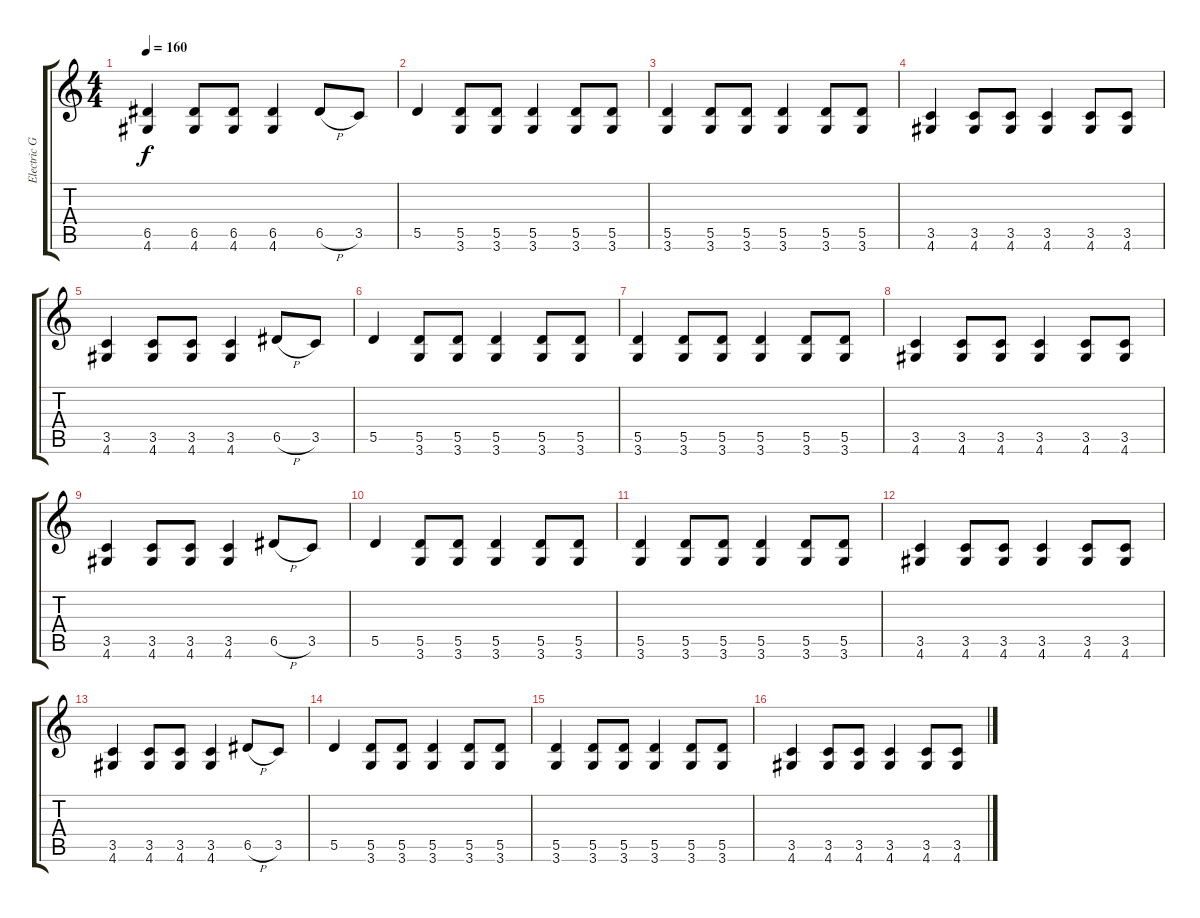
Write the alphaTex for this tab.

\track ("Electric Guitar" "Electric G") {instrument overdrivenguitar}
\staff {score tabs}
\tuning (E4 B3 G3 D3 A2 E2) {hide}
\ts (4 4)
\tempo 160
\clef g2
\ks c
(6.5 4.6).4{dy f} (6.5 4.6).8 (6.5 4.6).8 (6.5 4.6).4 6.5{h}.8 3.5.8 |
5.5.4 (5.5 3.6).8 (5.5 3.6).8 (5.5 3.6).4 (5.5 3.6).8 (5.5 3.6).8 |
(5.5 3.6).4 (5.5 3.6).8 (5.5 3.6).8 (5.5 3.6).4 (5.5 3.6).8 (5.5 3.6).8 |
(3.5 4.6).4 (3.5 4.6).8 (3.5 4.6).8 (3.5 4.6).4 (3.5 4.6).8 (3.5 4.6).8 |
(3.5 4.6).4 (3.5 4.6).8 (3.5 4.6).8 (3.5 4.6).4 6.5{h}.8 3.5.8 |
5.5.4 (5.5 3.6).8 (5.5 3.6).8 (5.5 3.6).4 (5.5 3.6).8 (5.5 3.6).8 |
(5.5 3.6).4 (5.5 3.6).8 (5.5 3.6).8 (5.5 3.6).4 (5.5 3.6).8 (5.5 3.6).8 |
(3.5 4.6).4 (3.5 4.6).8 (3.5 4.6).8 (3.5 4.6).4 (3.5 4.6).8 (3.5 4.6).8 |
(3.5 4.6).4 (3.5 4.6).8 (3.5 4.6).8 (3.5 4.6).4 6.5{h}.8 3.5.8 |
5.5.4 (5.5 3.6).8 (5.5 3.6).8 (5.5 3.6).4 (5.5 3.6).8 (5.5 3.6).8 |
(5.5 3.6).4 (5.5 3.6).8 (5.5 3.6).8 (5.5 3.6).4 (5.5 3.6).8 (5.5 3.6).8 |
(3.5 4.6).4 (3.5 4.6).8 (3.5 4.6).8 (3.5 4.6).4 (3.5 4.6).8 (3.5 4.6).8 |
(3.5 4.6).4 (3.5 4.6).8 (3.5 4.6).8 (3.5 4.6).4 6.5{h}.8 3.5.8 |
5.5.4 (5.5 3.6).8 (5.5 3.6).8 (5.5 3.6).4 (5.5 3.6).8 (5.5 3.6).8 |
(5.5 3.6).4 (5.5 3.6).8 (5.5 3.6).8 (5.5 3.6).4 (5.5 3.6).8 (5.5 3.6).8 |
(3.5 4.6).4 (3.5 4.6).8 (3.5 4.6).8 (3.5 4.6).4 (3.5 4.6).8 (3.5 4.6).8
